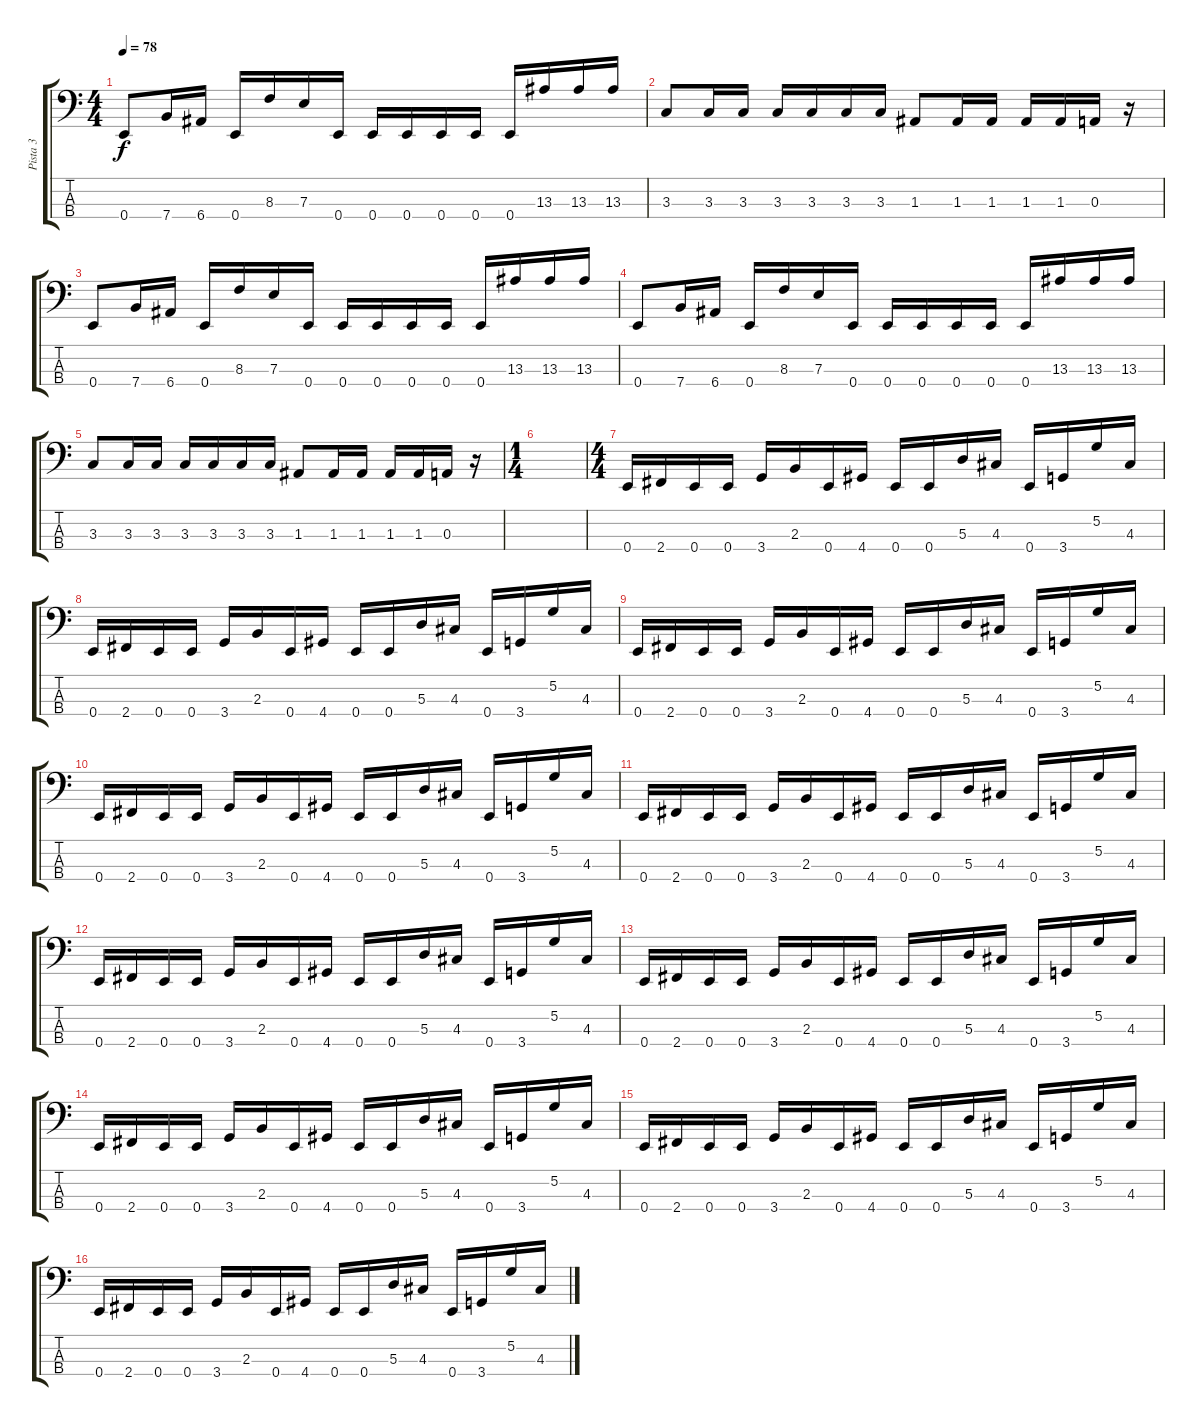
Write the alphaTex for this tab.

\track ("Pista 3" "Pista 3") {instrument electricbassfinger}
\staff {score tabs}
\tuning (G2 D2 A1 E1) {hide}
\ts (4 4)
\tempo 78
\clef f4
\ks c
0.4.8{dy f} 7.4.16 6.4.16 0.4.16 8.3.16 7.3.16 0.4.16 0.4.16 0.4.16 0.4.16 0.4.16 0.4.16 13.3.16 13.3.16 13.3.16 |
3.3.8 3.3.16 3.3.16 3.3.16 3.3.16 3.3.16 3.3.16 1.3.8 1.3.16 1.3.16 1.3.16 1.3.16 0.3.16 r.16 |
0.4.8 7.4.16 6.4.16 0.4.16 8.3.16 7.3.16 0.4.16 0.4.16 0.4.16 0.4.16 0.4.16 0.4.16 13.3.16 13.3.16 13.3.16 |
0.4.8 7.4.16 6.4.16 0.4.16 8.3.16 7.3.16 0.4.16 0.4.16 0.4.16 0.4.16 0.4.16 0.4.16 13.3.16 13.3.16 13.3.16 |
3.3.8 3.3.16 3.3.16 3.3.16 3.3.16 3.3.16 3.3.16 1.3.8 1.3.16 1.3.16 1.3.16 1.3.16 0.3.16 r.16 |
\ts (1 4)
|
\ts (4 4)
0.4.16 2.4.16 0.4.16 0.4.16 3.4.16 2.3.16 0.4.16 4.4.16 0.4.16 0.4.16 5.3.16 4.3.16 0.4.16 3.4.16 5.2.16 4.3.16 |
0.4.16 2.4.16 0.4.16 0.4.16 3.4.16 2.3.16 0.4.16 4.4.16 0.4.16 0.4.16 5.3.16 4.3.16 0.4.16 3.4.16 5.2.16 4.3.16 |
0.4.16 2.4.16 0.4.16 0.4.16 3.4.16 2.3.16 0.4.16 4.4.16 0.4.16 0.4.16 5.3.16 4.3.16 0.4.16 3.4.16 5.2.16 4.3.16 |
0.4.16 2.4.16 0.4.16 0.4.16 3.4.16 2.3.16 0.4.16 4.4.16 0.4.16 0.4.16 5.3.16 4.3.16 0.4.16 3.4.16 5.2.16 4.3.16 |
0.4.16 2.4.16 0.4.16 0.4.16 3.4.16 2.3.16 0.4.16 4.4.16 0.4.16 0.4.16 5.3.16 4.3.16 0.4.16 3.4.16 5.2.16 4.3.16 |
0.4.16 2.4.16 0.4.16 0.4.16 3.4.16 2.3.16 0.4.16 4.4.16 0.4.16 0.4.16 5.3.16 4.3.16 0.4.16 3.4.16 5.2.16 4.3.16 |
0.4.16 2.4.16 0.4.16 0.4.16 3.4.16 2.3.16 0.4.16 4.4.16 0.4.16 0.4.16 5.3.16 4.3.16 0.4.16 3.4.16 5.2.16 4.3.16 |
0.4.16 2.4.16 0.4.16 0.4.16 3.4.16 2.3.16 0.4.16 4.4.16 0.4.16 0.4.16 5.3.16 4.3.16 0.4.16 3.4.16 5.2.16 4.3.16 |
0.4.16 2.4.16 0.4.16 0.4.16 3.4.16 2.3.16 0.4.16 4.4.16 0.4.16 0.4.16 5.3.16 4.3.16 0.4.16 3.4.16 5.2.16 4.3.16 |
0.4.16 2.4.16 0.4.16 0.4.16 3.4.16 2.3.16 0.4.16 4.4.16 0.4.16 0.4.16 5.3.16 4.3.16 0.4.16 3.4.16 5.2.16 4.3.16
